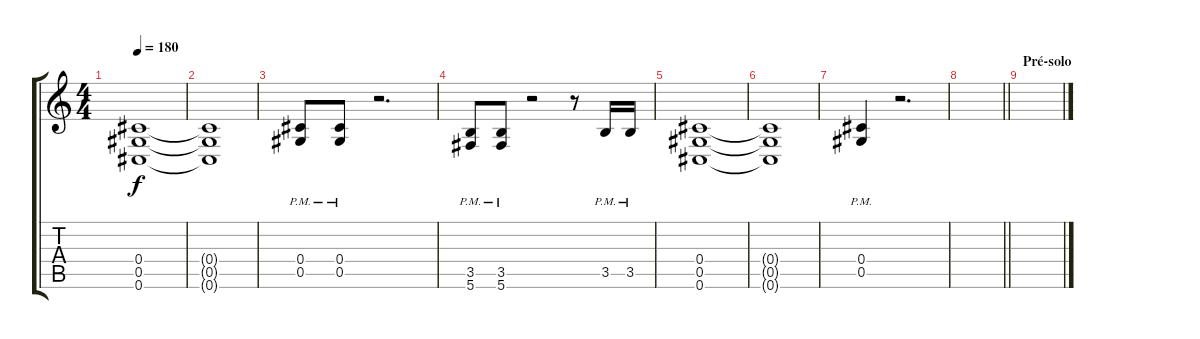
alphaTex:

\track "" {instrument overdrivenguitar}
\staff {score tabs}
\tuning (Eb4 Bb3 Gb3 Db3 Ab2 Db2) {hide}
\ts (4 4)
\tempo 180
\clef g2
\ks c
(0.4 0.5 0.6).1{dy f} |
(0.4{t} 0.5{t} 0.6{t}).1 |
(0.4{pm} 0.5{pm}).8 (0.4{pm} 0.5{pm}).8 r.2{d} |
(3.5{pm} 5.6{pm}).8 (3.5{pm} 5.6{pm}).8 r.2 r.8 3.5{pm}.16 3.5{pm}.16 |
(0.4 0.5 0.6).1 |
(0.4{t} 0.5{t} 0.6{t}).1 |
(0.4{pm} 0.5{pm}).4 r.2{d} |
\barLineRight lightlight
|
\section ("" "Pré-solo")
